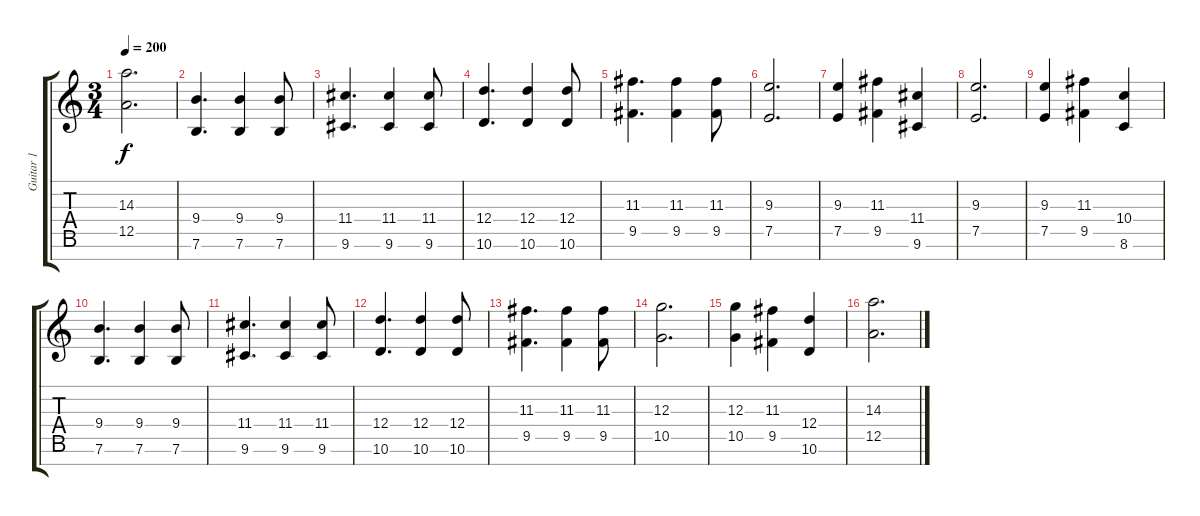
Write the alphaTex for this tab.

\track ("Guitar 1" "Guitar 1") {instrument distortionguitar}
\staff {score tabs}
\tuning (E4 B3 G3 D3 A2 E2 B1) {hide}
\ts (3 4)
\tempo 200
\clef g2
\ks c
(14.3{t} 12.5{t}).2{d dy f} |
(9.4 7.6).4{d} (9.4 7.6).4 (9.4 7.6).8 |
(11.4 9.6).4{d} (11.4 9.6).4 (11.4 9.6).8 |
(12.4 10.6).4{d} (12.4 10.6).4 (12.4 10.6).8 |
(11.3 9.5).4{d} (11.3 9.5).4 (11.3 9.5).8 |
(9.3 7.5).2{d} |
(9.3 7.5).4 (11.3 9.5).4 (11.4 9.6).4 |
(9.3 7.5).2{d} |
(9.3 7.5).4 (11.3 9.5).4 (10.4 8.6).4 |
(9.4 7.6).4{d} (9.4 7.6).4 (9.4 7.6).8 |
(11.4 9.6).4{d} (11.4 9.6).4 (11.4 9.6).8 |
(12.4 10.6).4{d} (12.4 10.6).4 (12.4 10.6).8 |
(11.3 9.5).4{d} (11.3 9.5).4 (11.3 9.5).8 |
(12.3 10.5).2{d} |
(12.3 10.5).4 (11.3 9.5).4 (12.4 10.6).4 |
(14.3 12.5).2{d}
